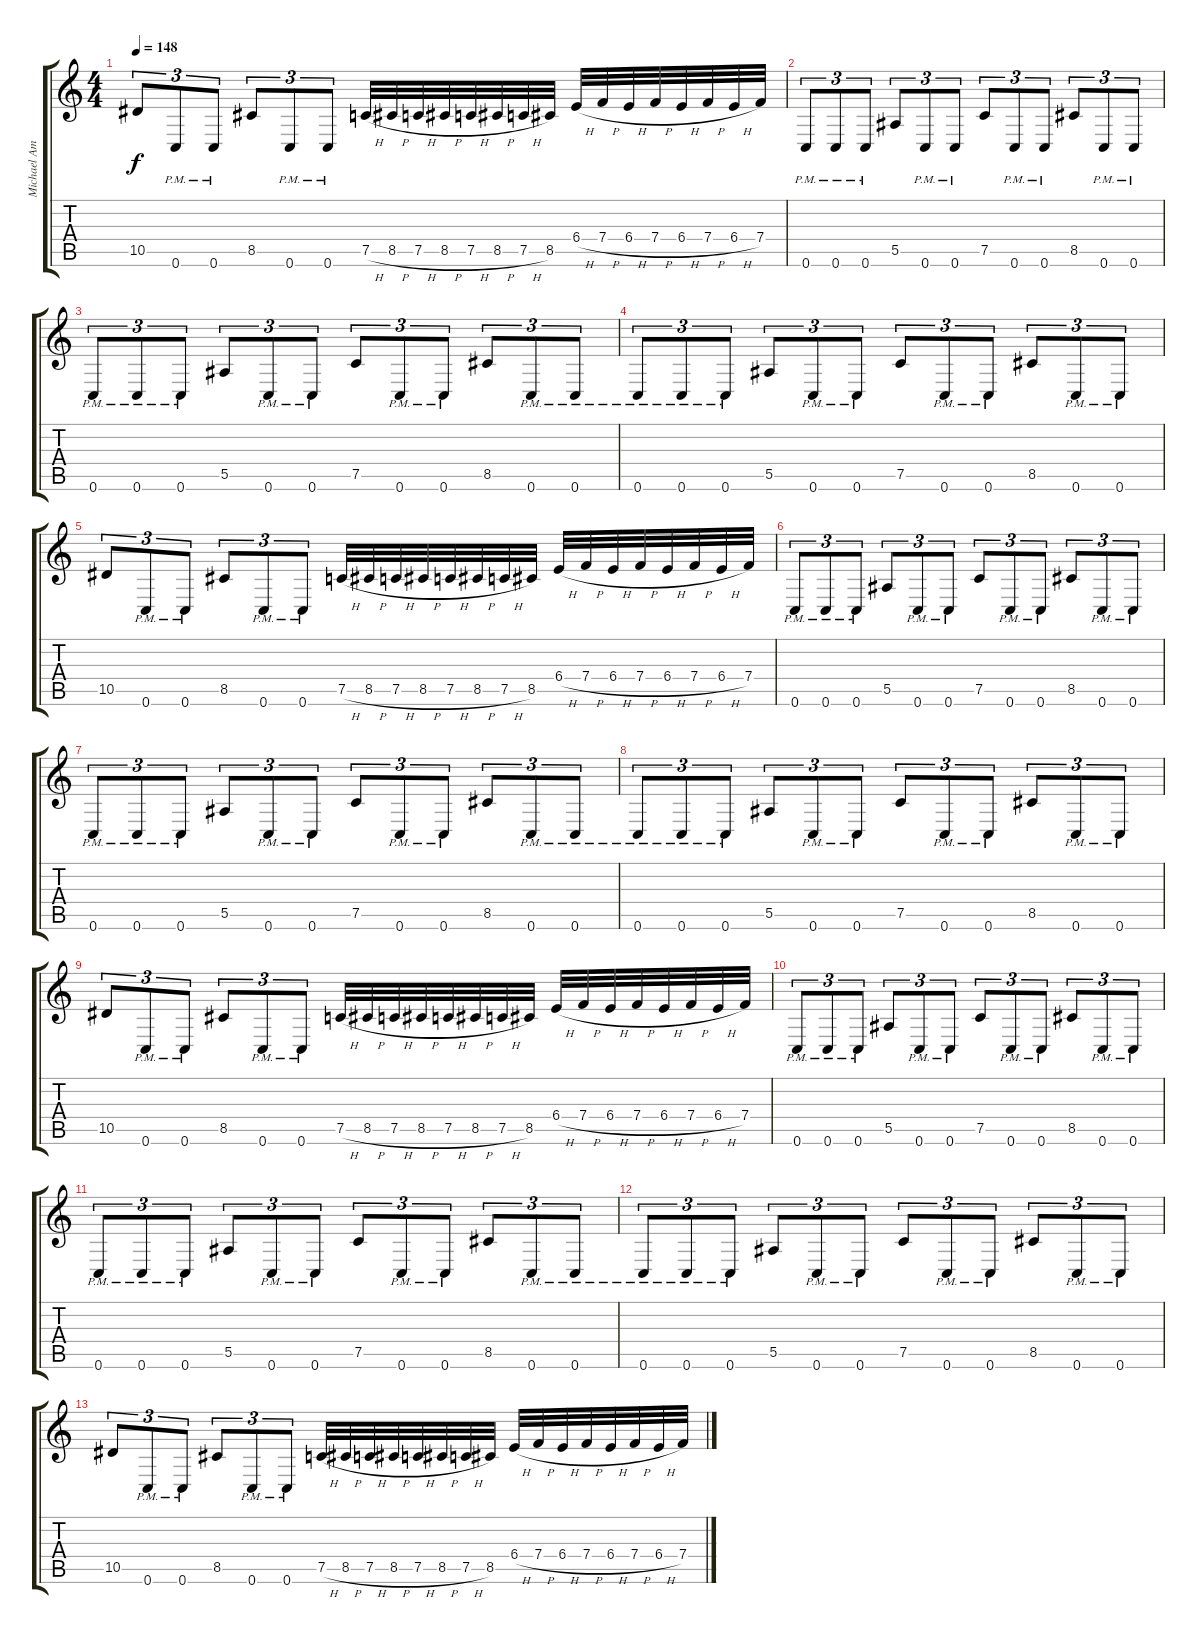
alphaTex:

\track ("Michael Amott (Lead Guitar)" "Michael Am") {instrument distortionguitar}
\staff {score tabs}
\tuning (C4 G3 Eb3 Bb2 F2 C2) {hide}
\ts (4 4)
\tempo 148
\clef g2
\ks c
10.5.8{tu (3 2) dy f} 0.6{pm}.8{tu (3 2)} 0.6{pm}.8{tu (3 2)} 8.5.8{tu (3 2)} 0.6{pm}.8{tu (3 2)} 0.6{pm}.8{tu (3 2)} 7.5{h}.32 8.5{h}.32 7.5{h}.32 8.5{h}.32 7.5{h}.32 8.5{h}.32 7.5{h}.32 8.5.32 6.4{h}.32 7.4{h}.32 6.4{h}.32 7.4{h}.32 6.4{h}.32 7.4{h}.32 6.4{h}.32 7.4.32 |
0.6{pm}.8{tu (3 2)} 0.6{pm}.8{tu (3 2)} 0.6{pm}.8{tu (3 2)} 5.5.8{tu (3 2)} 0.6{pm}.8{tu (3 2)} 0.6{pm}.8{tu (3 2)} 7.5.8{tu (3 2)} 0.6{pm}.8{tu (3 2)} 0.6{pm}.8{tu (3 2)} 8.5.8{tu (3 2)} 0.6{pm}.8{tu (3 2)} 0.6{pm}.8{tu (3 2)} |
0.6{pm}.8{tu (3 2)} 0.6{pm}.8{tu (3 2)} 0.6{pm}.8{tu (3 2)} 5.5.8{tu (3 2)} 0.6{pm}.8{tu (3 2)} 0.6{pm}.8{tu (3 2)} 7.5.8{tu (3 2)} 0.6{pm}.8{tu (3 2)} 0.6{pm}.8{tu (3 2)} 8.5.8{tu (3 2)} 0.6{pm}.8{tu (3 2)} 0.6{pm}.8{tu (3 2)} |
0.6{pm}.8{tu (3 2)} 0.6{pm}.8{tu (3 2)} 0.6{pm}.8{tu (3 2)} 5.5.8{tu (3 2)} 0.6{pm}.8{tu (3 2)} 0.6{pm}.8{tu (3 2)} 7.5.8{tu (3 2)} 0.6{pm}.8{tu (3 2)} 0.6{pm}.8{tu (3 2)} 8.5.8{tu (3 2)} 0.6{pm}.8{tu (3 2)} 0.6{pm}.8{tu (3 2)} |
10.5.8{tu (3 2)} 0.6{pm}.8{tu (3 2)} 0.6{pm}.8{tu (3 2)} 8.5.8{tu (3 2)} 0.6{pm}.8{tu (3 2)} 0.6{pm}.8{tu (3 2)} 7.5{h}.32 8.5{h}.32 7.5{h}.32 8.5{h}.32 7.5{h}.32 8.5{h}.32 7.5{h}.32 8.5.32 6.4{h}.32 7.4{h}.32 6.4{h}.32 7.4{h}.32 6.4{h}.32 7.4{h}.32 6.4{h}.32 7.4.32 |
0.6{pm}.8{tu (3 2)} 0.6{pm}.8{tu (3 2)} 0.6{pm}.8{tu (3 2)} 5.5.8{tu (3 2)} 0.6{pm}.8{tu (3 2)} 0.6{pm}.8{tu (3 2)} 7.5.8{tu (3 2)} 0.6{pm}.8{tu (3 2)} 0.6{pm}.8{tu (3 2)} 8.5.8{tu (3 2)} 0.6{pm}.8{tu (3 2)} 0.6{pm}.8{tu (3 2)} |
0.6{pm}.8{tu (3 2)} 0.6{pm}.8{tu (3 2)} 0.6{pm}.8{tu (3 2)} 5.5.8{tu (3 2)} 0.6{pm}.8{tu (3 2)} 0.6{pm}.8{tu (3 2)} 7.5.8{tu (3 2)} 0.6{pm}.8{tu (3 2)} 0.6{pm}.8{tu (3 2)} 8.5.8{tu (3 2)} 0.6{pm}.8{tu (3 2)} 0.6{pm}.8{tu (3 2)} |
0.6{pm}.8{tu (3 2)} 0.6{pm}.8{tu (3 2)} 0.6{pm}.8{tu (3 2)} 5.5.8{tu (3 2)} 0.6{pm}.8{tu (3 2)} 0.6{pm}.8{tu (3 2)} 7.5.8{tu (3 2)} 0.6{pm}.8{tu (3 2)} 0.6{pm}.8{tu (3 2)} 8.5.8{tu (3 2)} 0.6{pm}.8{tu (3 2)} 0.6{pm}.8{tu (3 2)} |
10.5.8{tu (3 2)} 0.6{pm}.8{tu (3 2)} 0.6{pm}.8{tu (3 2)} 8.5.8{tu (3 2)} 0.6{pm}.8{tu (3 2)} 0.6{pm}.8{tu (3 2)} 7.5{h}.32 8.5{h}.32 7.5{h}.32 8.5{h}.32 7.5{h}.32 8.5{h}.32 7.5{h}.32 8.5.32 6.4{h}.32 7.4{h}.32 6.4{h}.32 7.4{h}.32 6.4{h}.32 7.4{h}.32 6.4{h}.32 7.4.32 |
0.6{pm}.8{tu (3 2)} 0.6{pm}.8{tu (3 2)} 0.6{pm}.8{tu (3 2)} 5.5.8{tu (3 2)} 0.6{pm}.8{tu (3 2)} 0.6{pm}.8{tu (3 2)} 7.5.8{tu (3 2)} 0.6{pm}.8{tu (3 2)} 0.6{pm}.8{tu (3 2)} 8.5.8{tu (3 2)} 0.6{pm}.8{tu (3 2)} 0.6{pm}.8{tu (3 2)} |
0.6{pm}.8{tu (3 2)} 0.6{pm}.8{tu (3 2)} 0.6{pm}.8{tu (3 2)} 5.5.8{tu (3 2)} 0.6{pm}.8{tu (3 2)} 0.6{pm}.8{tu (3 2)} 7.5.8{tu (3 2)} 0.6{pm}.8{tu (3 2)} 0.6{pm}.8{tu (3 2)} 8.5.8{tu (3 2)} 0.6{pm}.8{tu (3 2)} 0.6{pm}.8{tu (3 2)} |
0.6{pm}.8{tu (3 2)} 0.6{pm}.8{tu (3 2)} 0.6{pm}.8{tu (3 2)} 5.5.8{tu (3 2)} 0.6{pm}.8{tu (3 2)} 0.6{pm}.8{tu (3 2)} 7.5.8{tu (3 2)} 0.6{pm}.8{tu (3 2)} 0.6{pm}.8{tu (3 2)} 8.5.8{tu (3 2)} 0.6{pm}.8{tu (3 2)} 0.6{pm}.8{tu (3 2)} |
10.5.8{tu (3 2)} 0.6{pm}.8{tu (3 2)} 0.6{pm}.8{tu (3 2)} 8.5.8{tu (3 2)} 0.6{pm}.8{tu (3 2)} 0.6{pm}.8{tu (3 2)} 7.5{h}.32 8.5{h}.32 7.5{h}.32 8.5{h}.32 7.5{h}.32 8.5{h}.32 7.5{h}.32 8.5.32 6.4{h}.32 7.4{h}.32 6.4{h}.32 7.4{h}.32 6.4{h}.32 7.4{h}.32 6.4{h}.32 7.4.32
